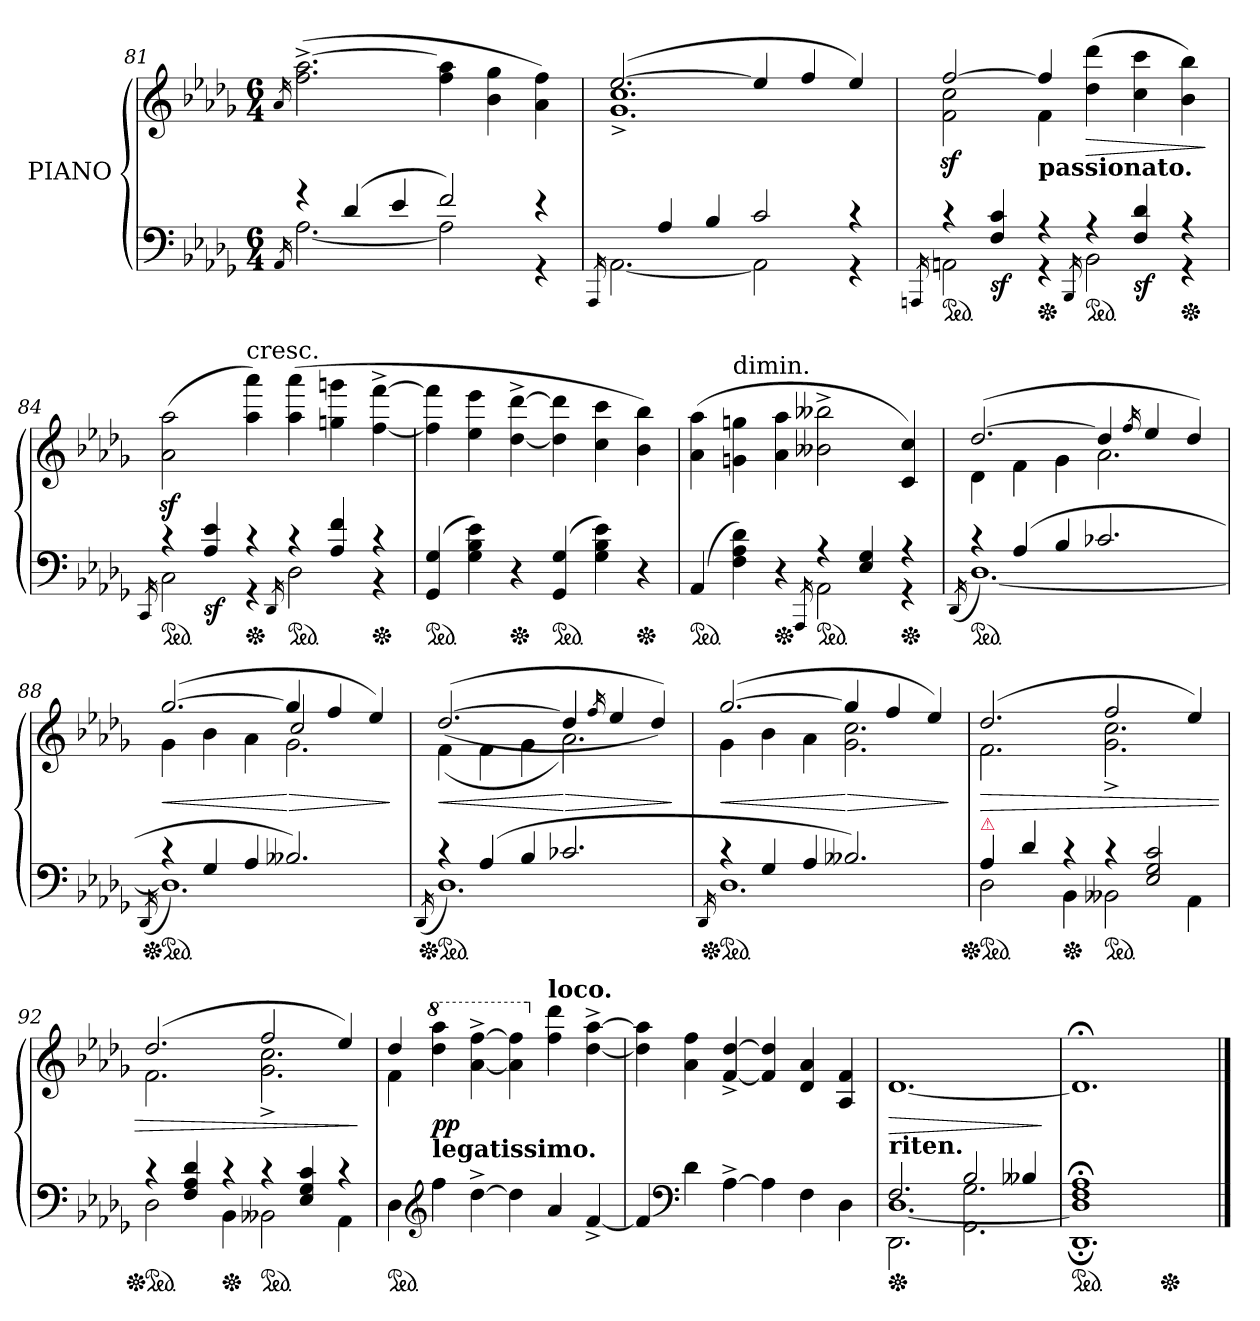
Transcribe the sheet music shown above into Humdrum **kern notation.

**kern	**dynam	**kern	**dynam
*part2	*part2	*part1	*part1
*staff2	*staff2	*staff1	*staff1
*I"PIANO	*	*I"PIANO	*
*clefF4	*	*clefG2	*
*k[b-e-a-d-g-]	*	*k[b-e-a-d-g-]	*
*D-:	*	*D-:	*
*M6/4	*	*M6/4	*
=81	=81	=81	=81
*^	*	*	*
.	16qAA-/	.	16qa-/	.
4r	[2.A-\	.	(2.ff^<\ [2.aa-^<\	.
(4d-/	.	.	.	.
4e-/	.	.	.	.
2f/)	2A-\]	.	4ff\ 4aa-]\	.
.	.	.	4b-\ 4gg-\	.
4r	4r	.	4a-\ 4ff\)	.
=82	=82	=82	=82	=82
.	16qAAA-/	.	.	.
*	*	*	*^	*
4ryy	[2.AA-\	.	([2.ee-/	1.g-^ 1.cc^	.
4A-/	.	.	.	.	.
4B-/	.	.	.	.	.
2c/	2AA-\]	.	4ee-/]	.	.
.	.	.	4ff/	.	.
4rGG	4rc	.	4ee-/)	.	.
=83	=83	=83	=83	=83	=83
.	16qAAAn/	.	.	.	.
*ped	*	*	*	*	*
4rc	2AAn\	.	[2ff/	2fz\ 2ccz\	.
!	!	!LO:DY:b	!	!	!
4F/ 4c/	.	sf	.	.	.
!	!	!	!LO:TX:b:B:t=passionato.	!	!
*Xped	*	*	*	*	*
4rA	4rGG	.	4ff/]	4f\	.
.	16qBBB-/	.	.	.	.
!	!	!	!	!	!LO:HP:b
*ped	*	*	*	*	*
4rA	2BB-\	.	(4dd-\ 4ddd-\	4ryy	>
!	!	!LO:DY:b	!	!	!
4F/ 4d-/	.	sf	4cc\ 4ccc\	4ryy	.
*Xped	*	*	*	*	*
4rGG	4rA	.	4b-\ 4bb-\)	4ryy	.
*v	*v	*	*	*	*
*	*	*v	*v	*
.	.	.	]
=84	=84	=84	=84
*^	*	*	*
.	16qCC/	.	.	.
*ped	*	*	*	*
4rc	2C\	.	(2a-z\ 2aa-z\	.
!	!	!LO:DY:b	!	!
4A-/ 4e-/	.	sf	.	.
!	!	!	!LO:TX:t=cresc.	!
*Xped	*	*	*	*
4rc	4rGG	.	4aa-\ 4aaa-\)	.
.	16qDD-/	.	.	.
*ped	*	*	*	*
4rc	2D-\	.	(4aa-\ 4aaa-\	.
4A-/ 4f/	.	.	4ggn\ 4gggn\	.
*Xped	*	*	*	*
4rBB	4rc	.	[4ff^<\ [4fff^<\	.
*v	*v	*	*	*
=85	=85	=85	=85
*ped	*	*	*
(4GG-/ 4G-/	.	4ff]\ 4fff]\	.
4G-\ 4B-\ 4e-\)	.	4ee-\ 4eee-\	.
*Xped	*	*	*
4r	.	[4dd-^<\ [4ddd-^<\	.
*ped	*	*	*
(4GG-/ 4G-/	.	4dd-]\ 4ddd-]\	.
4G-\ 4B-\ 4e-\)	.	4cc\ 4ccc\	.
*Xped	*	*	*
4r	.	4b-\ 4bb-\)	.
=86	=86	=86	=86
*^	*	*	*
*ped	*	*	*	*
(4AA-/	2.ryy	.	(4a-\ 4aa-\	.
!	!	!	!LO:TX:t=dimin.	!
4F\ 4A-\ 4d-\)	.	.	4gn\ 4ggn\	.
*Xped	*	*	*	*
4r	.	.	4a-\ 4aa-\	.
.	16qAAA-/	.	.	.
*ped	*	*	*	*
4rA	2AA-\	.	2b--X^<\ 2bb--X^<\	.
4E-/ 4G-/	.	.	.	.
*Xped	*	*	*	*
4rGG	4rA	.	4c/ 4cc/)	.
=87	=87	=87	=87	=87
.	(16qDD-/	.	.	.
*	*	*	*^	*
*ped	*	*	*	*	*
4rc	[1.D-)	.	([2.dd-/	4d-\	.
(4A-/	.	.	.	4f\	.
4B-/	.	.	.	4g-\	.
2.c-X/	.	.	4dd-/]	2.a-\	.
.	.	.	16qff/	.	.
.	.	.	4ee-/	.	.
.	.	.	4dd-/)	.	.
*	*	*	*v	*v	*
=88	=88	=88	=88	=88
.	(16qDD-/	.	.	.
*	*	*	*^	*
*	*	*	*	*^	*
!	!	!	!	!	!	!LO:HP:b
*Xped	*	*	*	*	*	*
*ped	*	*	*	*	*	*
4rc	1.D-])	.	([2.gg-/	4g-\	4ryy	<
4G-/	.	.	.	4b-\	4ryy	.
4A-/	.	.	.	4a-\	4ryy	.
!	!	!	!	!	!	!LO:HP:n=1:b
2.B--X/)	.	.	4gg-/]	2.g-\	2cc/	[ >
.	.	.	4ff/	.	.	.
.	.	.	4ee-/)	.	4ryy	.
*v	*v	*	*	*	*	*
*	*	*v	*v	*v	*
.	.	.	]
=89	=89	=89	=89
*^	*	*	*
.	(16qDD-/	.	.	.
*	*	*	*^	*
!	!	!	!	!	!LO:HP:b
*Xped	*	*	*	*	*
*ped	*	*	*	*	*
4rc	1.D-)	.	(>(>[2.dd-/	(>4f\	<
(4A-/	.	.	.	4f\	.
4B-/	.	.	.	4g-\	.
!	!	!	!	!	!LO:HP:n=1:b
2.c-X/	.	.	4dd-/]	2.a-\)	[ >
.	.	.	16qff/	.	.
.	.	.	4ee-/	.	.
.	.	.	4dd-/))	.	.
*v	*v	*	*	*	*
*	*	*v	*v	*
.	.	.	]
=90	=90	=90	=90
*^	*	*	*
.	16qDD-/	.	.	.
*	*	*	*^	*
!	!	!	!	!	!LO:HP:b
*Xped	*	*	*	*	*
*ped	*	*	*	*	*
4rc	1.D-	.	([2.gg-/	4g-\	<
4G-/	.	.	.	4b-\	.
4A-/	.	.	.	4a-\	.
!	!	!	!	!	!LO:HP:n=1:b
2.B--X/)	.	.	4gg-/]	2.g-\ 2.cc\	[ >
.	.	.	4ff/	.	.
.	.	.	4ee-/)	.	.
*v	*v	*	*	*	*
*	*	*v	*v	*
.	.	.	]
=91	=91	=91	=91
*^	*	*^	*
!	!	!	!LO:TX:b:color=crimson:t=⚠	!	!
!LO:TX:b:B:t=il Basso legato.	!	!	!	!	!
!	!	!	!	!	!LO:HP:b
*Xped	*	*	*	*	*
*ped	*	*	*	*	*
4A-/	2D-\	.	(2.dd-/	2.f\	>
4d-/	.	.	.	.	.
*Xped	*	*	*	*	*
4rc	4BB-\	.	.	.	.
*ped	*	*	*	*	*
4rc	2BB--X\	.	2ff/	2.g-^\ 2.cc^\	.
2E-/ 2G-/ 2c/	.	.	.	.	.
.	4AA-\	.	4ee-/)	.	.
*Xped	*	*	*	*	*
=92	=92	=92	=92	=92	=92
*ped	*	*	*	*	*
4r	2D-\	.	(2.dd-/	2.f\	.
4F/ 4A-/ 4d-/	.	.	.	.	.
*Xped	*	*	*	*	*
4rc	4BB-\	.	.	.	.
*ped	*	*	*	*	*
4rc	2BB--X\	.	2ff/	2.g-^\ 2.cc^\	.
4E-/ 4G-/ 4c/	.	.	.	.	.
4rc	4AA-\	.	4ee-/)	.	.
*v	*v	*	*	*	*
*	*	*v	*v	*
.	.	.	]
=93	=93	=93	=93
*	*	*^	*
*ped	*	*	*	*
4D-\	.	4dd-/	4f\	.
*clefG2	*	*	*	*
*	*	*8va	*	*
!	!	!LO:TX:b:B:t=legatissimo.	!	!
4ff\	.	4ddd-\ 4aaa-\	4ryy	pp
[4dd-^<\	.	[4aa-^<\ [4fff^<\	1ryy	.
4dd-\]	.	4aa-]\ 4fff]\	.	.
*	*	*X8va	*	*
!	!	!LO:TX:a:B:t=loco.	!	!
4a-/	.	4ff\ 4ddd-\	.	.
[4f^/	.	[4dd-^<\ [4aa-^<\	.	.
*	*	*v	*v	*
=94	=94	=94	=94
4f/]	.	4dd-]\ 4aa-]\	.
*clefF4	*	*	*
4d-\	.	4a-\ 4ff\	.
[4A-^<\	.	[4f^/ [4dd-^/	.
4A-\]	.	4f]/ 4dd-]/	.
4F\	.	4d-/ 4a-/	.
4D-\	.	4A-/ 4f/	.
=95	=95	=95	=95
*^	*	*	*
*	*^	*	*	*
!	!	!	!	!LO:TX:b:B:t=riten.	!
!	!	!	!	!	!LO:HP:b
*Xped	*	*	*	*	*
2.F/	[1.D-	2.DD-\	.	[1.d-	>
2B-/	.	2.GG-\ 2.G-\	.	.	.
4B--X/	.	.	.	.	.
*v	*v	*v	*	*	*
.	.	.	]
=96	=96	=96	=96
*^	*	*	*
*ped	*	*	*	*
1D-];< 1F;< 1A-;<	1.DD-;<	.	1.d-;<]	.
!LO:TX:b:i:t=FINE.	!	!	!	!
*Xped	*	*	*	*
2ryy	.	.	.	.
*v	*v	*	*	*
==	==	==	==
*-	*-	*-	*-
